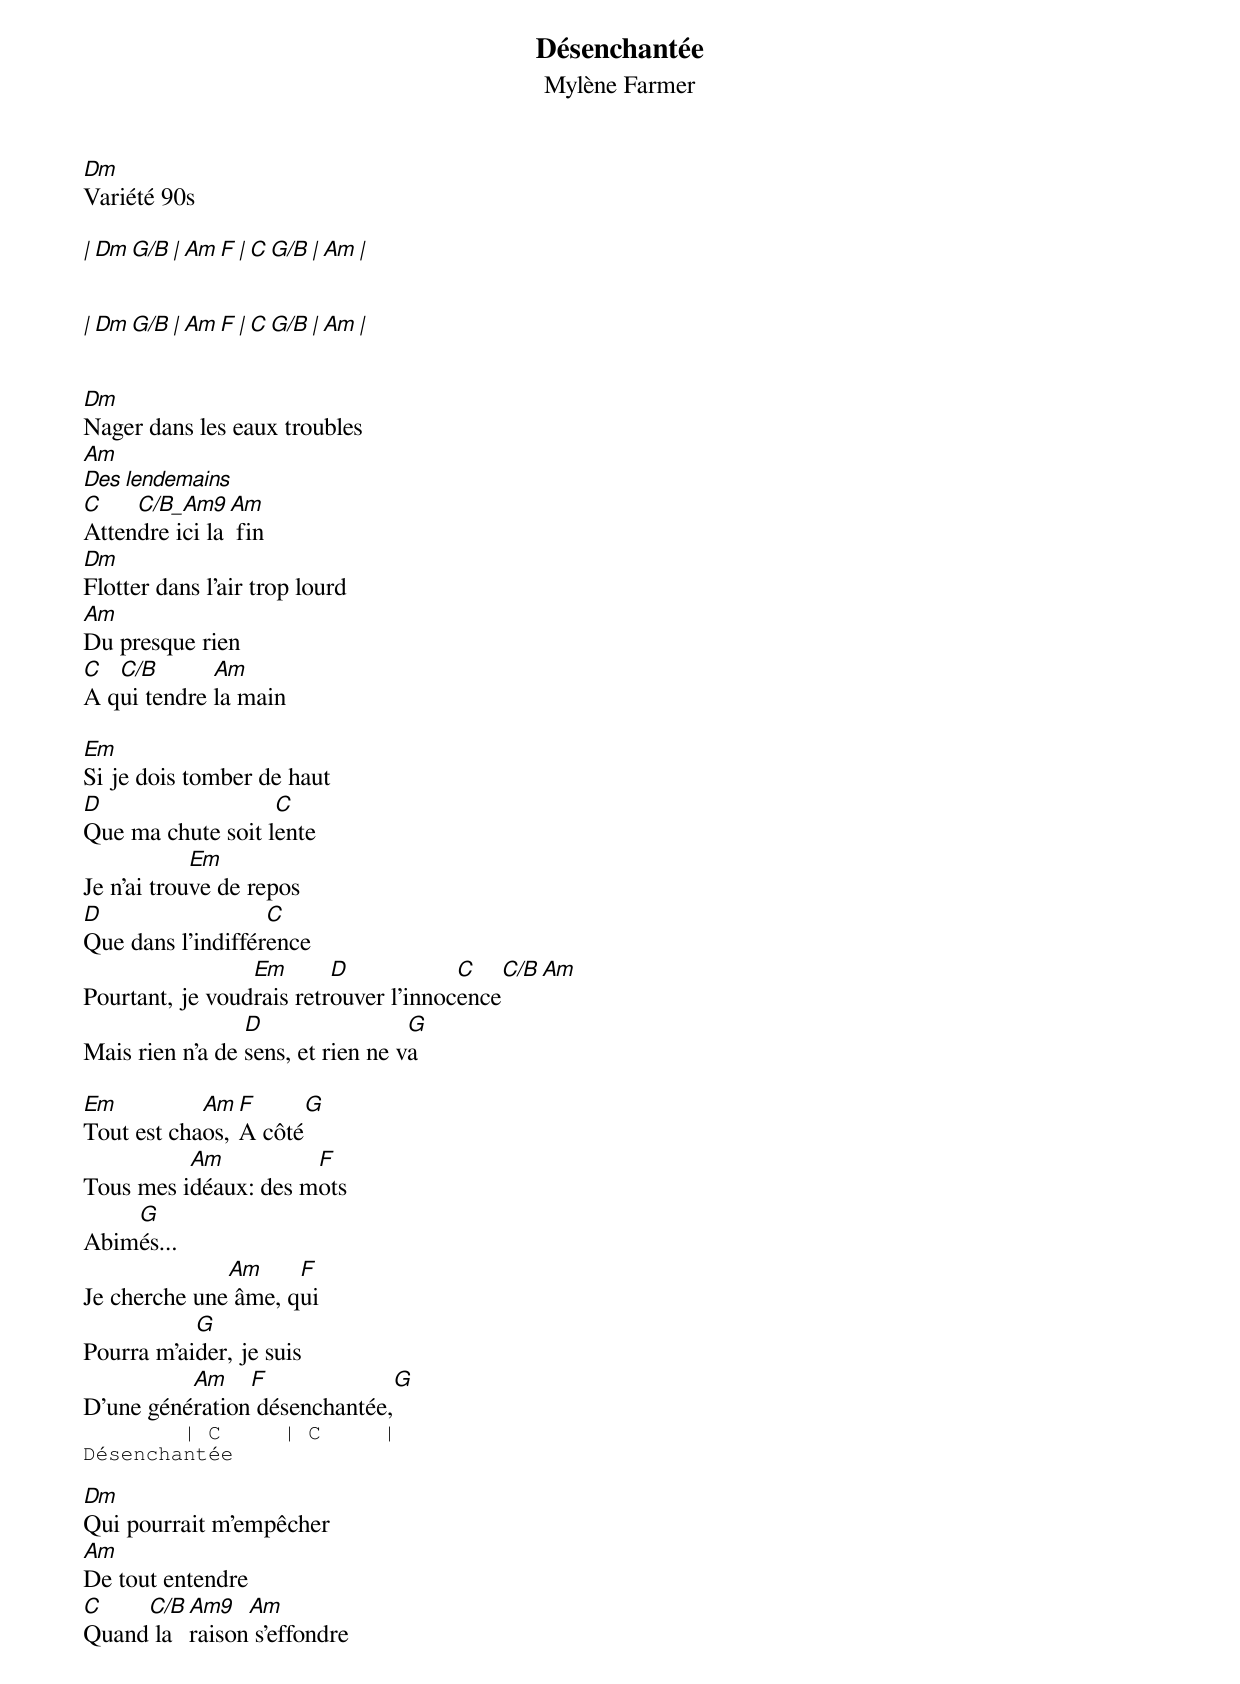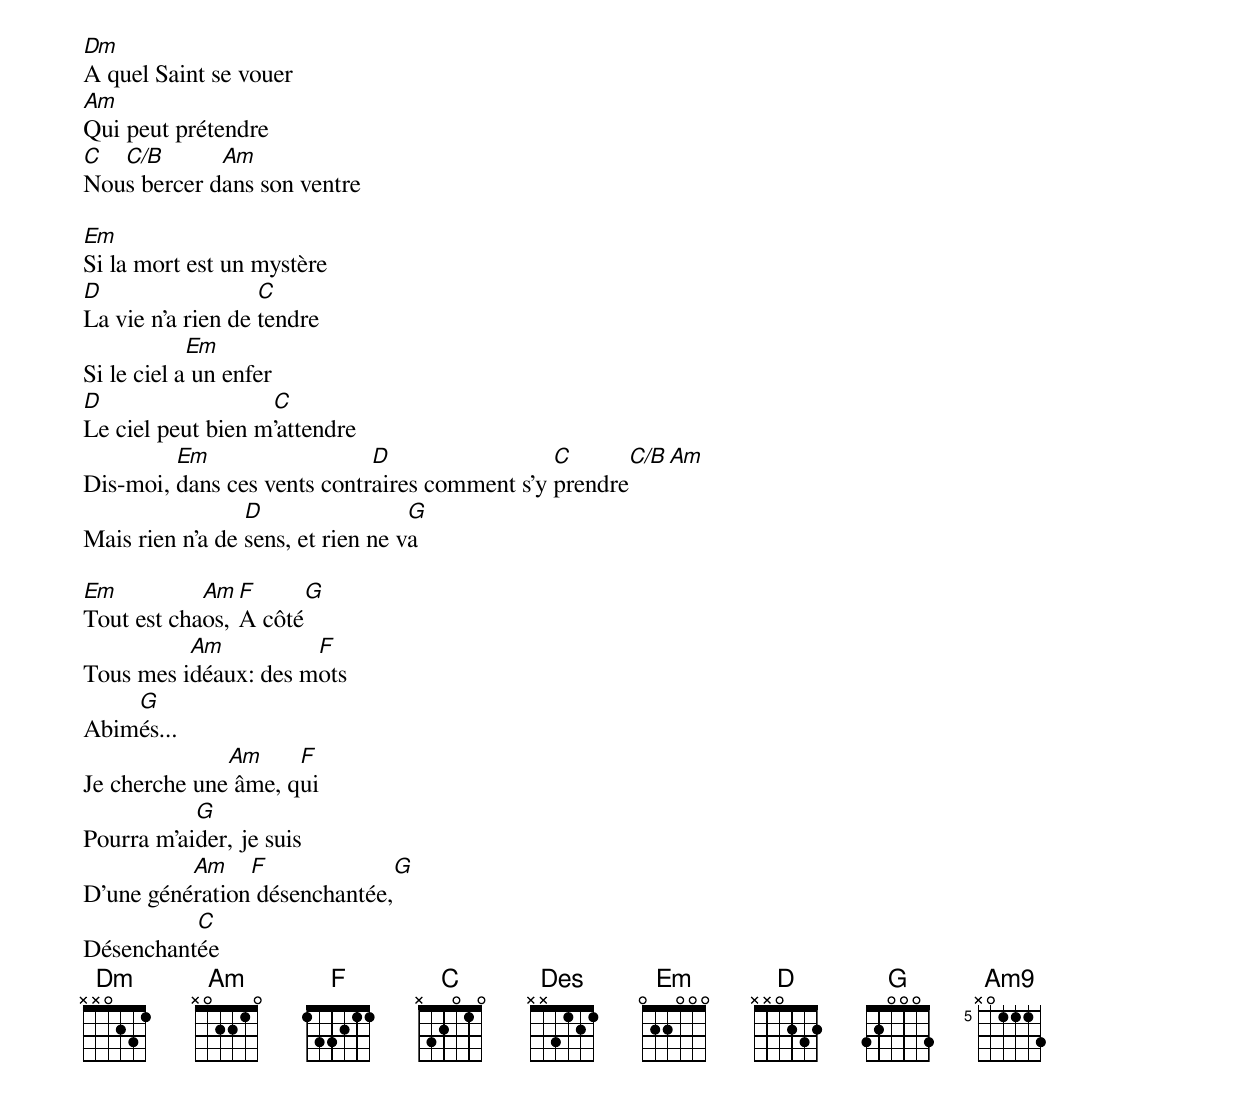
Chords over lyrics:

Désenchantée
Mylène Farmer
Dm
Variété 90s

| Dm         G/B  | Am        F  | C        G/B | Am          |


| Dm         G/B  | Am        F  | C        G/B | Am          |


Dm
Nager dans les eaux troubles
Am
Des lendemains
C    C/B_Am9   Am
Attendre ici la fin
Dm
Flotter dans l'air trop lourd
Am
Du presque rien
C  C/B       Am
A qui tendre la main

Em
Si je dois tomber de haut
D                  C
Que ma chute soit lente
            Em
Je n'ai trouve de repos
D                  C
Que dans l'indifférence
                 Em       D            C        C/B Am
Pourtant, je voudrais retrouver l'innocence
                 D                 G
Mais rien n'a de sens, et rien ne va

Em          Am  F     G
Tout est chaos, A côté
          Am          F
Tous mes idéaux: des mots
    G
Abimés...
              Am     F
Je cherche une âme, qui
           G
Pourra m'aider, je suis
          Am    F             G
D'une génération désenchantée,
        | C     | C     |
Désenchantée

Dm
Qui pourrait m'empêcher
Am
De tout entendre
C    C/B Am9   Am
Quand la raison s'effondre
Dm
A quel Saint se vouer
Am
Qui peut prétendre
C  C/B       Am
Nous bercer dans son ventre

Em
Si la mort est un mystère
D                  C
La vie n'a rien de tendre
            Em
Si le ciel a un enfer
D                  C
Le ciel peut bien m'attendre
         Em                  D                 C        C/B Am
Dis-moi, dans ces vents contraires comment s'y prendre
                 D                 G
Mais rien n'a de sens, et rien ne va

Em          Am  F     G
Tout est chaos, A côté
          Am          F
Tous mes idéaux: des mots
    G
Abimés...
              Am     F
Je cherche une âme, qui
           G
Pourra m'aider, je suis
          Am    F             G
D'une génération désenchantée,
          C
Désenchantée
